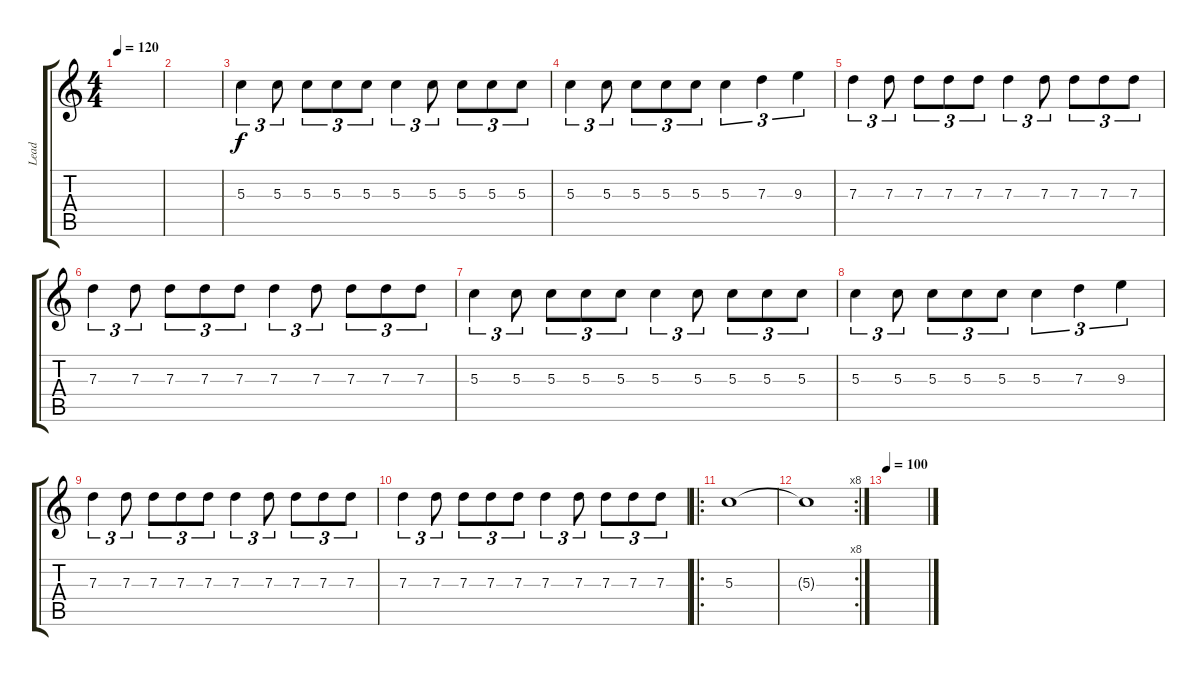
\track ("Lead" "Lead") {instrument overdrivenguitar}
\staff {score tabs}
\tuning (E4 B3 G3 D3 A2 E2) {hide}
\ts (4 4)
\tempo 120
\clef g2
\ks c
|
|
5.3.4{tu (3 2) volume 13 balance 11} 5.3.8{tu (3 2)} 5.3.8{tu (3 2)} 5.3.8{tu (3 2)} 5.3.8{tu (3 2)} 5.3.4{tu (3 2)} 5.3.8{tu (3 2)} 5.3.8{tu (3 2)} 5.3.8{tu (3 2)} 5.3.8{tu (3 2)} |
5.3.4{tu (3 2)} 5.3.8{tu (3 2)} 5.3.8{tu (3 2)} 5.3.8{tu (3 2)} 5.3.8{tu (3 2)} 5.3.4{tu (3 2)} 7.3.4{tu (3 2)} 9.3.4{tu (3 2)} |
7.3.4{tu (3 2)} 7.3.8{tu (3 2)} 7.3.8{tu (3 2)} 7.3.8{tu (3 2)} 7.3.8{tu (3 2)} 7.3.4{tu (3 2)} 7.3.8{tu (3 2)} 7.3.8{tu (3 2)} 7.3.8{tu (3 2)} 7.3.8{tu (3 2)} |
7.3.4{tu (3 2)} 7.3.8{tu (3 2)} 7.3.8{tu (3 2)} 7.3.8{tu (3 2)} 7.3.8{tu (3 2)} 7.3.4{tu (3 2)} 7.3.8{tu (3 2)} 7.3.8{tu (3 2)} 7.3.8{tu (3 2)} 7.3.8{tu (3 2)} |
5.3.4{tu (3 2)} 5.3.8{tu (3 2)} 5.3.8{tu (3 2)} 5.3.8{tu (3 2)} 5.3.8{tu (3 2)} 5.3.4{tu (3 2)} 5.3.8{tu (3 2)} 5.3.8{tu (3 2)} 5.3.8{tu (3 2)} 5.3.8{tu (3 2)} |
5.3.4{tu (3 2)} 5.3.8{tu (3 2)} 5.3.8{tu (3 2)} 5.3.8{tu (3 2)} 5.3.8{tu (3 2)} 5.3.4{tu (3 2)} 7.3.4{tu (3 2)} 9.3.4{tu (3 2)} |
7.3.4{tu (3 2)} 7.3.8{tu (3 2)} 7.3.8{tu (3 2)} 7.3.8{tu (3 2)} 7.3.8{tu (3 2)} 7.3.4{tu (3 2)} 7.3.8{tu (3 2)} 7.3.8{tu (3 2)} 7.3.8{tu (3 2)} 7.3.8{tu (3 2)} |
7.3.4{tu (3 2)} 7.3.8{tu (3 2)} 7.3.8{tu (3 2)} 7.3.8{tu (3 2)} 7.3.8{tu (3 2)} 7.3.4{tu (3 2)} 7.3.8{tu (3 2)} 7.3.8{tu (3 2)} 7.3.8{tu (3 2)} 7.3.8{tu (3 2)} |
\ro
5.3.1{volume 0} |
\rc 8
5.3{t}.1 |
\tempo 100
